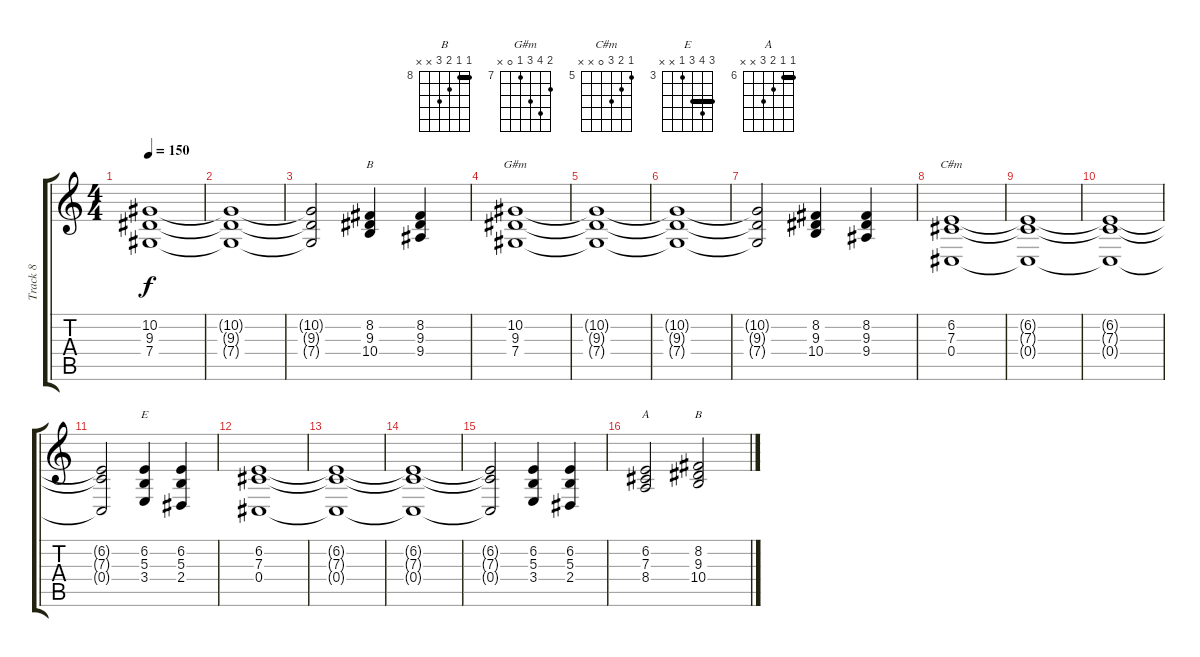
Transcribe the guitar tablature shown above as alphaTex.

\track ("Track 8" "Track 8") {instrument stringensemble1}
\staff {score tabs}
\tuning (Eb4 Bb3 Gb3 Db3 Ab2 Eb2) {hide}
\chord ("B" 8 8 9 10 10 8) {firstfret 8 barre 8}
\chord ("G#m" 8 10 9 7 0 x) {firstfret 7}
\chord ("C#m" 5 6 7 0 x x) {firstfret 5}
\chord ("E" 5 6 5 3 x x) {firstfret 3 barre 5}
\chord ("A" 6 6 7 8 x x) {firstfret 6 barre 6}
\chord ("B" 8 8 9 10 x x) {firstfret 8 barre 8}
\ts (4 4)
\tempo 150
\clef g2
\ks c
(10.2{t} 9.3{t} 7.4{t}).1{dy f} |
(10.2{t} 9.3{t} 7.4{t}).1 |
(10.2{t} 9.3{t} 7.4{t}).2 (8.2 9.3 10.4).4{ch "B"} (8.2 9.3 9.4).4 |
(10.2 9.3 7.4).1{ch "G#m"} |
(10.2{t} 9.3{t} 7.4{t}).1 |
(10.2{t} 9.3{t} 7.4{t}).1 |
(10.2{t} 9.3{t} 7.4{t}).2 (8.2 9.3 10.4).4 (8.2 9.3 9.4).4 |
(6.2 7.3 0.4).1{ch "C#m"} |
(6.2{t} 7.3{t} 0.4{t}).1 |
(6.2{t} 7.3{t} 0.4{t}).1 |
(6.2{t} 7.3{t} 0.4{t}).2 (6.2 5.3 3.4).4{ch "E"} (6.2 5.3 2.4).4 |
(6.2 7.3 0.4).1 |
(6.2{t} 7.3{t} 0.4{t}).1 |
(6.2{t} 7.3{t} 0.4{t}).1 |
(6.2{t} 7.3{t} 0.4{t}).2 (6.2 5.3 3.4).4 (6.2 5.3 2.4).4 |
(6.2 7.3 8.4).2{ch "A"} (8.2 9.3 10.4).2{ch "B"}
